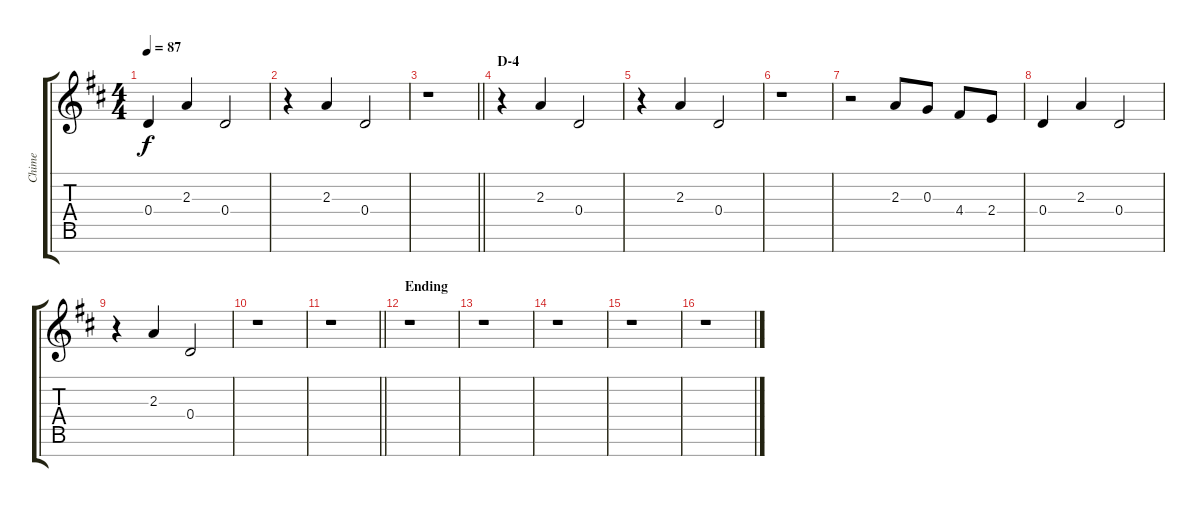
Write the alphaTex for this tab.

\track ("Chime" "Chime") {instrument tubularbells}
\staff {score tabs}
\tuning (E5 B4 G4 D4 A3 E3 B2) {hide}
\ts (4 4)
\tempo 87
\clef g2
\ks d
0.4.4{dy f} 2.3.4 0.4.2 |
r.4 2.3.4 0.4.2 |
\barLineRight lightlight
r.1 |
\section ("" "D-4")
r.4 2.3.4 0.4.2 |
r.4 2.3.4 0.4.2 |
r.1 |
r.2 2.3.8 0.3.8 4.4.8 2.4.8 |
0.4.4 2.3.4 0.4.2 |
r.4 2.3.4 0.4.2 |
r.1 |
\barLineRight lightlight
r.1 |
\section ("" "Ending")
r.1 |
r.1 |
r.1 |
r.1 |
r.1
